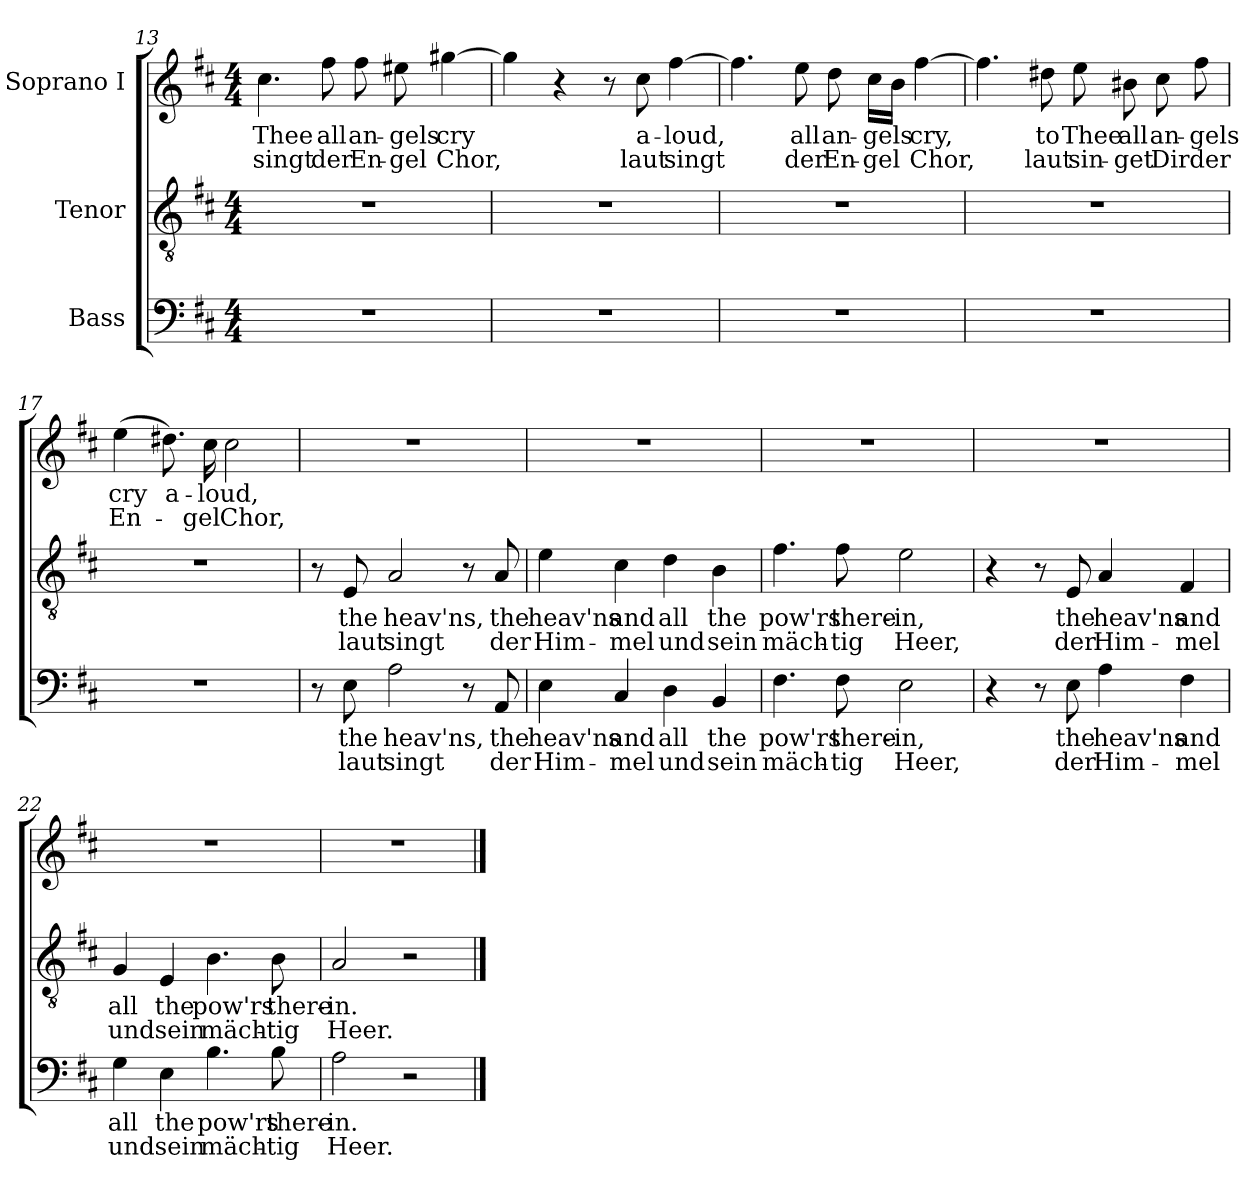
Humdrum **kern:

**kern	**text	**text	**kern	**text	**text	**kern	**text	**text
*part3	*part3	*part3	*part2	*part2	*part2	*part1	*part1	*part1
*staff3	*staff3	*staff3	*staff2	*staff2	*staff2	*staff1	*staff1	*staff1
*I"Bass	*	*	*I"Tenor	*	*	*I"Soprano I	*	*
!!LO:LB:g=z
*clefF4	*	*	*clefGv2	*	*	*clefG2	*	*
*k[f#c#]	*	*	*k[f#c#]	*	*	*k[f#c#]	*	*
*D:	*	*	*D:	*	*	*D:	*	*
*M4/4	*	*	*M4/4	*	*	*M4/4	*	*
=13	=13	=13	=13	=13	=13	=13	=13	=13
!	!	!	!	!	!	!	!LO:LY:b	!LO:LY:b
1r	.	.	1r	.	.	4.cc#\	Thee	singt
!	!	!	!	!	!	!	!LO:LY:b	!LO:LY:b
.	.	.	.	.	.	8ff#\	all	der
!	!	!	!	!	!	!	!LO:LY:b	!LO:LY:b
.	.	.	.	.	.	8ff#\	an-	En-
!	!	!	!	!	!	!	!LO:LY:b	!LO:LY:b
.	.	.	.	.	.	8ee#X\	-gels	-gel
!	!	!	!	!	!	!	!LO:LY:b	!LO:LY:b
.	.	.	.	.	.	[4gg#X\	cry	Chor,
=14	=14	=14	=14	=14	=14	=14	=14	=14
1r	.	.	1r	.	.	4gg#\]	.	.
.	.	.	.	.	.	4r	.	.
.	.	.	.	.	.	8r	.	.
!	!	!	!	!	!	!	!LO:LY:b	!LO:LY:b
.	.	.	.	.	.	8cc#\	a-	laut
!	!	!	!	!	!	!	!LO:LY:b	!LO:LY:b
.	.	.	.	.	.	[4ff#\	-loud,	singt
=15	=15	=15	=15	=15	=15	=15	=15	=15
1r	.	.	1r	.	.	4.ff#\]	.	.
!	!	!	!	!	!	!	!LO:LY:b	!LO:LY:b
.	.	.	.	.	.	8ee\	all	der
!	!	!	!	!	!	!	!LO:LY:b	!LO:LY:b
.	.	.	.	.	.	8dd\	an-	En-
!	!	!	!	!	!	!	!LO:LY:b	!LO:LY:b
.	.	.	.	.	.	16cc#\LL	-gels	-gel
.	.	.	.	.	.	16b\JJ	.	.
!	!	!	!	!	!	!	!LO:LY:b	!LO:LY:b
.	.	.	.	.	.	[4ff#\	cry,	Chor,
!!LO:LB:g=z
=16	=16	=16	=16	=16	=16	=16	=16	=16
1r	.	.	1r	.	.	4.ff#\]	.	.
!	!	!	!	!	!	!	!LO:LY:b	!LO:LY:b
.	.	.	.	.	.	8dd#X\	to	laut
!	!	!	!	!	!	!	!LO:LY:b	!LO:LY:b
.	.	.	.	.	.	8ee\	Thee	sin-
!	!	!	!	!	!	!	!LO:LY:b	!LO:LY:b
.	.	.	.	.	.	8b#X\	all	-get
!	!	!	!	!	!	!	!LO:LY:b	!LO:LY:b
.	.	.	.	.	.	8cc#\	an-	Dir
!	!	!	!	!	!	!	!LO:LY:b	!LO:LY:b
.	.	.	.	.	.	8ff#\	-gels	der
=17	=17	=17	=17	=17	=17	=17	=17	=17
!	!	!	!	!	!	!	!LO:LY:b	!LO:LY:b
1r	.	.	1r	.	.	(>4ee\	cry	En-
!	!	!	!	!	!	!	!LO:LY:b	!
.	.	.	.	.	.	8.dd#X\)	a-	.
!	!	!	!	!	!	!	!LO:LY:b	!LO:LY:b
.	.	.	.	.	.	16cc#\	-loud,	-gel
!	!	!	!	!	!	!	!	!LO:LY:b
.	.	.	.	.	.	2cc#\	.	Chor,
=18	=18	=18	=18	=18	=18	=18	=18	=18
8r	.	.	8r	.	.	1r	.	.
!	!LO:LY:b	!LO:LY:b	!	!LO:LY:b	!LO:LY:b	!	!	!
8E\	the	laut	8E/	the	laut	.	.	.
!	!LO:LY:b	!LO:LY:b	!	!LO:LY:b	!LO:LY:b	!	!	!
2A\	heav'ns,	singt	2A/	heav'ns,	singt	.	.	.
8r	.	.	8r	.	.	.	.	.
!	!LO:LY:b	!LO:LY:b	!	!LO:LY:b	!LO:LY:b	!	!	!
8AA/	the	der	8A/	the	der	.	.	.
!!LO:PB:g=z
=19	=19	=19	=19	=19	=19	=19	=19	=19
!	!LO:LY:b	!LO:LY:b	!	!LO:LY:b	!LO:LY:b	!	!	!
4E\	heav'ns	Him-	4e\	heav'ns	Him-	1r	.	.
!	!LO:LY:b	!LO:LY:b	!	!LO:LY:b	!LO:LY:b	!	!	!
4C#/	and	-mel	4c#\	and	-mel	.	.	.
!	!LO:LY:b	!LO:LY:b	!	!LO:LY:b	!LO:LY:b	!	!	!
4D\	all	und	4d\	all	und	.	.	.
!	!LO:LY:b	!LO:LY:b	!	!LO:LY:b	!LO:LY:b	!	!	!
4BB/	the	sein	4B\	the	sein	.	.	.
!!LO:LB:g=z
=20	=20	=20	=20	=20	=20	=20	=20	=20
!	!LO:LY:b	!LO:LY:b	!	!LO:LY:b	!LO:LY:b	!	!	!
4.F#\	pow'rs	mäch-	4.f#\	pow'rs	mäch-	1r	.	.
!	!LO:LY:b	!LO:LY:b	!	!LO:LY:b	!LO:LY:b	!	!	!
8F#\	there-	-tig	8f#\	there-	-tig	.	.	.
!	!LO:LY:b	!LO:LY:b	!	!LO:LY:b	!LO:LY:b	!	!	!
2E\	-in,	Heer,	2e\	-in,	Heer,	.	.	.
=21	=21	=21	=21	=21	=21	=21	=21	=21
4r	.	.	4r	.	.	1r	.	.
8r	.	.	8r	.	.	.	.	.
!	!LO:LY:b	!LO:LY:b	!	!LO:LY:b	!LO:LY:b	!	!	!
8E\	the	der	8E/	the	der	.	.	.
!	!LO:LY:b	!LO:LY:b	!	!LO:LY:b	!LO:LY:b	!	!	!
4A\	heav'ns	Him-	4A/	heav'ns	Him-	.	.	.
!	!LO:LY:b	!LO:LY:b	!	!LO:LY:b	!LO:LY:b	!	!	!
4F#\	and	-mel	4F#/	and	-mel	.	.	.
=22	=22	=22	=22	=22	=22	=22	=22	=22
!	!LO:LY:b	!LO:LY:b	!	!LO:LY:b	!LO:LY:b	!	!	!
4G\	all	und	4G/	all	und	1r	.	.
!	!LO:LY:b	!LO:LY:b	!	!LO:LY:b	!LO:LY:b	!	!	!
4E\	the	sein	4E/	the	sein	.	.	.
!	!LO:LY:b	!LO:LY:b	!	!LO:LY:b	!LO:LY:b	!	!	!
4.B\	pow'rs	mäch-	4.B\	pow'rs	mäch-	.	.	.
!	!LO:LY:b	!LO:LY:b	!	!LO:LY:b	!LO:LY:b	!	!	!
8B\	there-	-tig	8B\	there-	-tig	.	.	.
=23	=23	=23	=23	=23	=23	=23	=23	=23
!	!LO:LY:b	!LO:LY:b	!	!LO:LY:b	!LO:LY:b	!	!	!
2A\	-in.	Heer.	2A/	-in.	Heer.	1r	.	.
2r	.	.	2r	.	.	.	.	.
==	==	==	==	==	==	==	==	==
*-	*-	*-	*-	*-	*-	*-	*-	*-
